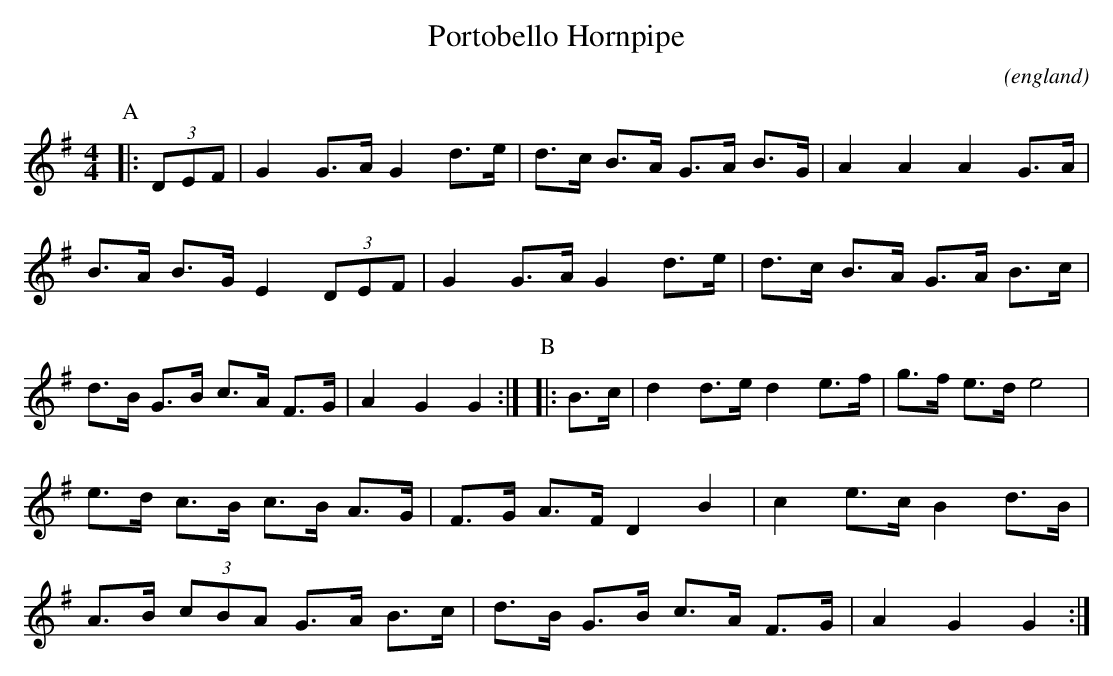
X:1
T:Portobello Hornpipe
O:england
M:4/4
C:
L:1/8
K:G
P:A
|:\
(3DEF|G2 G>A G2 d>e|d>c B>A   G>A B>G|A2  A2  A2  G>A|B>A B>G E2 \
(3DEF|G2 G>A G2 d>e|d>c B>A   G>A B>c|d>B G>B c>A F>G|A2  G2  G2:|\
P:B
|:B>c|d2 d>e d2 e>f|g>f e>d   e4|e>d c>B c>B A>G|F>G A>F D2 \
B2|c2 e>c B2 d>B|A>B (3cBA G>A B>c|d>B G>B c>A F>G|A2  G2  G2:|
